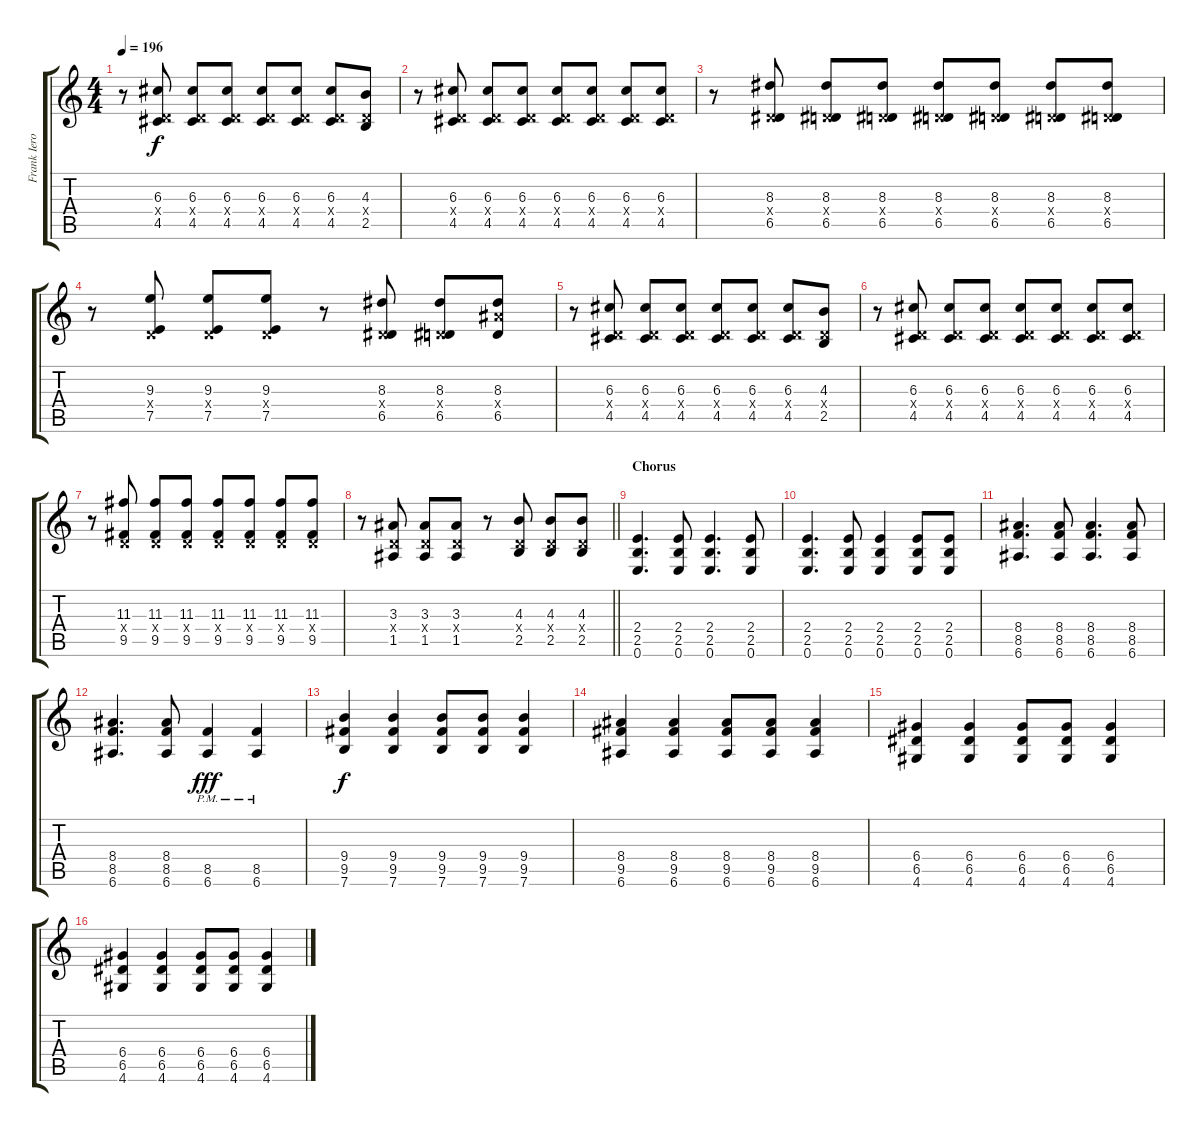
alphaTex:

\track ("Frank Iero" "Frank Iero") {instrument distortionguitar}
\staff {score tabs}
\tuning (E4 B3 G3 D3 A2 E2) {hide}
\ts (4 4)
\tempo 196
\clef g2
\ks c
r.8{dy f} (6.3 0.4{x} 4.5).8 (6.3 0.4{x} 4.5).8 (6.3 0.4{x} 4.5).8 (6.3 0.4{x} 4.5).8 (6.3 0.4{x} 4.5).8 (6.3 0.4{x} 4.5).8 (4.3 0.4{x} 2.5).8 |
r.8 (6.3 0.4{x} 4.5).8 (6.3 0.4{x} 4.5).8 (6.3 0.4{x} 4.5).8 (6.3 0.4{x} 4.5).8 (6.3 0.4{x} 4.5).8 (6.3 0.4{x} 4.5).8 (6.3 0.4{x} 4.5).8 |
r.8 (8.3 0.4{x} 6.5).8 (8.3 0.4{x} 6.5).8 (8.3 0.4{x} 6.5).8 (8.3 0.4{x} 6.5).8 (8.3 0.4{x} 6.5).8 (8.3 0.4{x} 6.5).8 (8.3 0.4{x} 6.5).8 |
r.8 (9.3 0.4{x} 7.5).8 (9.3 0.4{x} 7.5).8 (9.3 0.4{x} 7.5).8 r.8 (8.3 0.4{x} 6.5).8 (8.3 0.4{x} 6.5).8 (8.3 8.4{x} 6.5).8 |
r.8 (6.3 0.4{x} 4.5).8 (6.3 0.4{x} 4.5).8 (6.3 0.4{x} 4.5).8 (6.3 0.4{x} 4.5).8 (6.3 0.4{x} 4.5).8 (6.3 0.4{x} 4.5).8 (4.3 0.4{x} 2.5).8 |
r.8 (6.3 0.4{x} 4.5).8 (6.3 0.4{x} 4.5).8 (6.3 0.4{x} 4.5).8 (6.3 0.4{x} 4.5).8 (6.3 0.4{x} 4.5).8 (6.3 0.4{x} 4.5).8 (6.3 0.4{x} 4.5).8 |
r.8 (11.3 0.4{x} 9.5).8 (11.3 0.4{x} 9.5).8 (11.3 0.4{x} 9.5).8 (11.3 0.4{x} 9.5).8 (11.3 0.4{x} 9.5).8 (11.3 0.4{x} 9.5).8 (11.3 0.4{x} 9.5).8 |
\barLineRight lightlight
r.8 (3.3 0.4{x} 1.5).8 (3.3 0.4{x} 1.5).8 (3.3 0.4{x} 1.5).8 r.8 (4.3 0.4{x} 2.5).8 (4.3 0.4{x} 2.5).8 (4.3 0.4{x} 2.5).8 |
\section ("" "Chorus")
(2.4 2.5 0.6).4{d} (2.4 2.5 0.6).8 (2.4 2.5 0.6).4{d} (2.4 2.5 0.6).8 |
(2.4 2.5 0.6).4{d} (2.4 2.5 0.6).8 (2.4 2.5 0.6).4 (2.4 2.5 0.6).8 (2.4 2.5 0.6).8 |
(8.4 8.5 6.6).4{d} (8.4 8.5 6.6).8 (8.4 8.5 6.6).4{d} (8.4 8.5 6.6).8 |
(8.4 8.5 6.6).4{d} (8.4 8.5 6.6).8 (8.5{pm} 6.6{pm}).4{dy fff} (8.5{pm} 6.6{pm}).4 |
(9.4 9.5 7.6).4{dy f} (9.4 9.5 7.6).4 (9.4 9.5 7.6).8 (9.4 9.5 7.6).8 (9.4 9.5 7.6).4 |
(8.4 9.5 6.6).4 (8.4 9.5 6.6).4 (8.4 9.5 6.6).8 (8.4 9.5 6.6).8 (8.4 9.5 6.6).4 |
(6.4 6.5 4.6).4 (6.4 6.5 4.6).4 (6.4 6.5 4.6).8 (6.4 6.5 4.6).8 (6.4 6.5 4.6).4 |
(6.4 6.5 4.6).4 (6.4 6.5 4.6).4 (6.4 6.5 4.6).8 (6.4 6.5 4.6).8 (6.4 6.5 4.6).4
